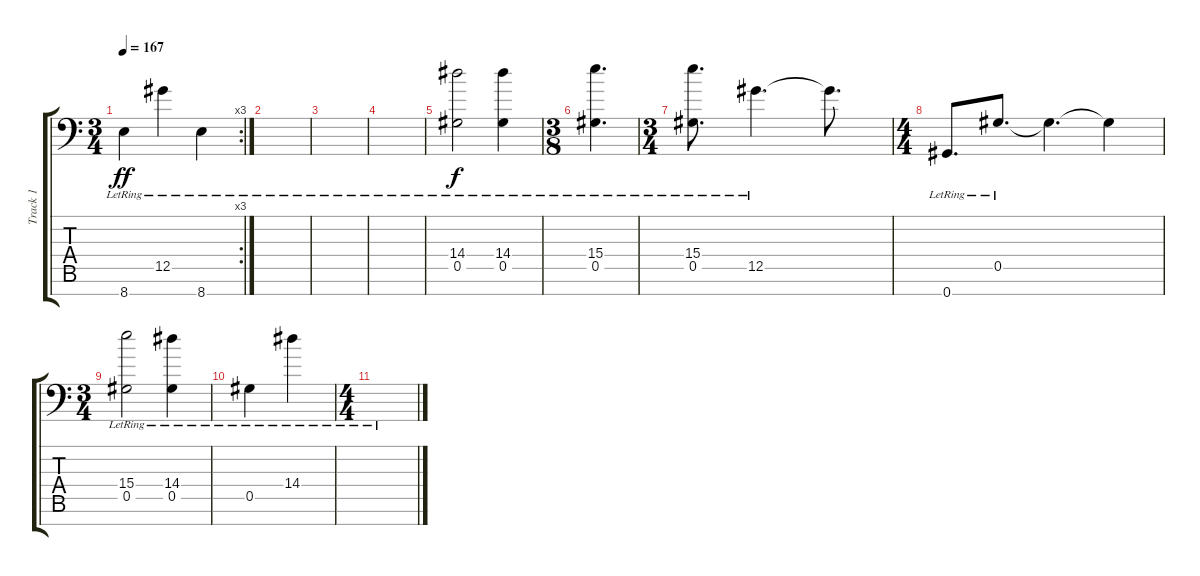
\track ("Track 1" "Track 1") {instrument distortionguitar}
\staff {score tabs}
\tuning (Eb4 Bb3 Gb3 Db3 Ab2 Eb2 Ab1) {hide}
\rc 3
\ts (3 4)
\section ("" "")
\tempo 167
\clef f4
\ks c
8.7{lr}.4{dy ff} 12.5{lr}.4 8.7{lr}.4 |
|
|
|
(14.4{lr} 0.5{lr}).2{dy f} (14.4{lr} 0.5{lr}).4 |
\ts (3 8)
(15.4{lr} 0.5{lr}).4{d} |
\ts (3 4)
(15.4{lr} 0.5{lr}).8{d} 12.5{lr}.4{d} 12.5{t}.8{d} |
\ts (4 4)
0.7{lr}.8{d} 0.5{lr}.8{d} 0.5{t}.4{d} 0.5{t}.4 |
\ts (3 4)
(15.4{lr} 0.5{lr}).2 (14.4{lr} 0.5{lr}).4 |
0.5{lr}.4 14.4{lr}.4 |
\ts (4 4)
